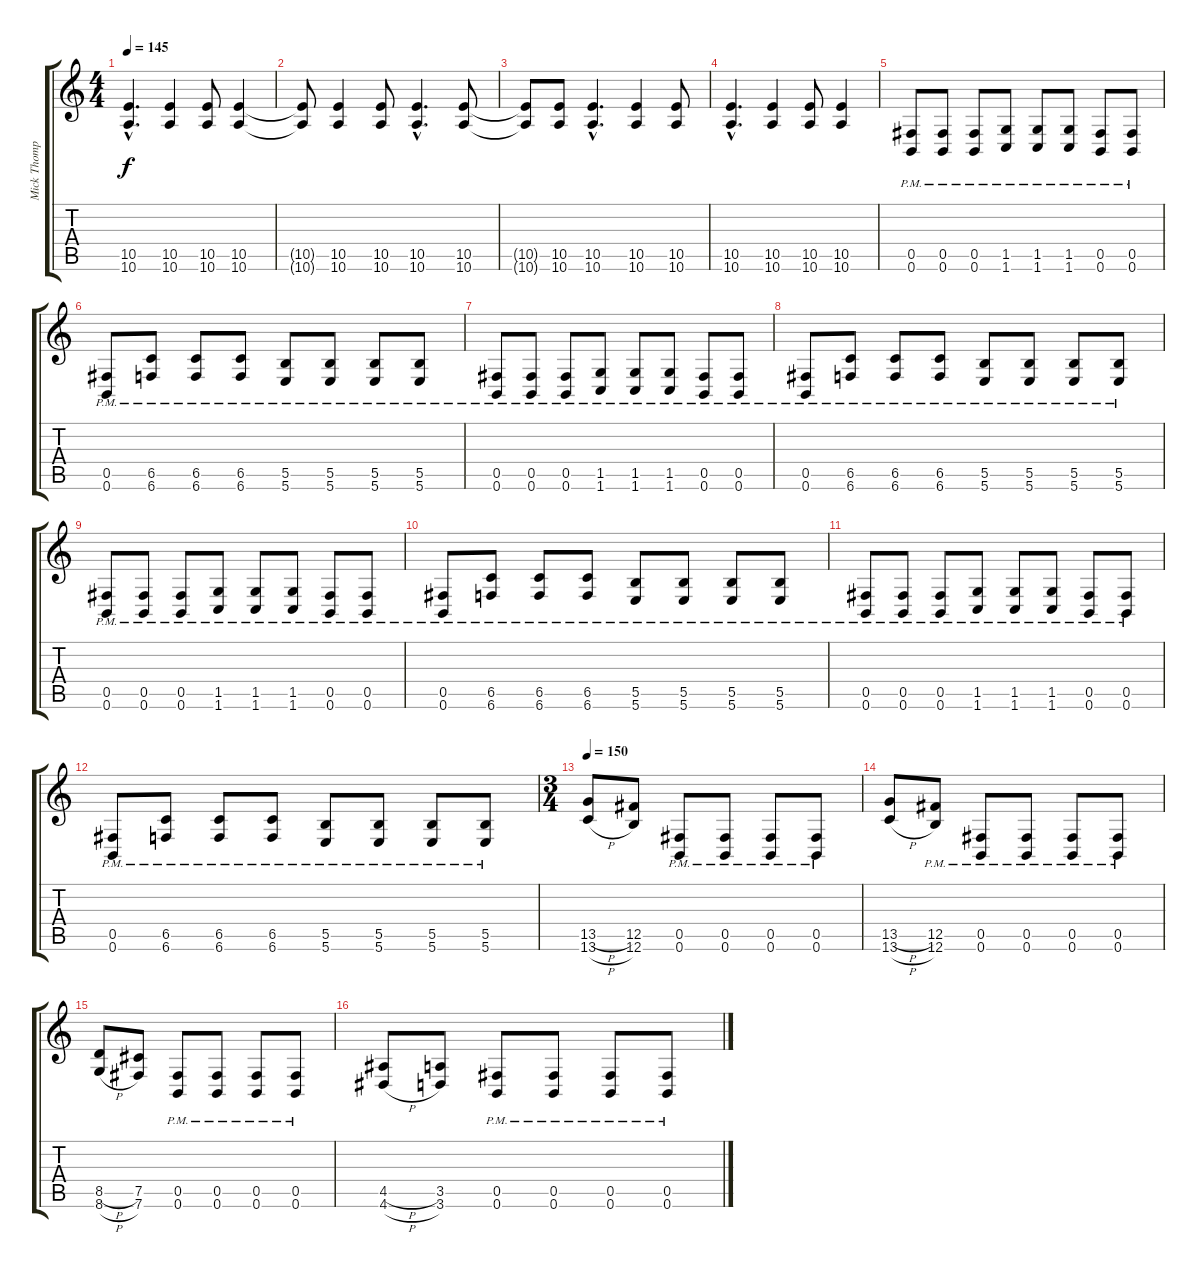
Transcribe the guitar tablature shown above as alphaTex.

\track ("Mick Thompson" "Mick Thomp") {instrument distortionguitar}
\staff {score tabs}
\tuning (Db4 Ab3 E3 B2 Gb2 B1) {hide}
\ts (4 4)
\tempo 145
\clef g2
\ks c
(10.5{hac} 10.6{hac}).4{d dy f} (10.5 10.6).4 (10.5 10.6).8 (10.5 10.6).4 |
(10.5{t} 10.6{t}).8 (10.5 10.6).4 (10.5 10.6).8 (10.5{hac} 10.6{hac}).4{d} (10.5 10.6).8 |
(10.5{t} 10.6{t}).8 (10.5 10.6).8 (10.5{hac} 10.6{hac}).4{d} (10.5 10.6).4 (10.5 10.6).8 |
(10.5{hac} 10.6{hac}).4{d} (10.5 10.6).4 (10.5 10.6).8 (10.5 10.6).4 |
(0.5{pm} 0.6{pm}).8 (0.5{pm} 0.6{pm}).8 (0.5{pm} 0.6{pm}).8 (1.5{pm} 1.6{pm}).8 (1.5{pm} 1.6{pm}).8 (1.5{pm} 1.6{pm}).8 (0.5{pm} 0.6{pm}).8 (0.5{pm} 0.6{pm}).8 |
(0.5{pm} 0.6{pm}).8 (6.5{pm} 6.6{pm}).8 (6.5{pm} 6.6{pm}).8 (6.5{pm} 6.6{pm}).8 (5.5{pm} 5.6{pm}).8 (5.5{pm} 5.6{pm}).8 (5.5{pm} 5.6{pm}).8 (5.5{pm} 5.6{pm}).8 |
(0.5{pm} 0.6{pm}).8 (0.5{pm} 0.6{pm}).8 (0.5{pm} 0.6{pm}).8 (1.5{pm} 1.6{pm}).8 (1.5{pm} 1.6{pm}).8 (1.5{pm} 1.6{pm}).8 (0.5{pm} 0.6{pm}).8 (0.5{pm} 0.6{pm}).8 |
(0.5{pm} 0.6{pm}).8 (6.5{pm} 6.6{pm}).8 (6.5{pm} 6.6{pm}).8 (6.5{pm} 6.6{pm}).8 (5.5{pm} 5.6{pm}).8 (5.5{pm} 5.6{pm}).8 (5.5{pm} 5.6{pm}).8 (5.5{pm} 5.6{pm}).8 |
(0.5{pm} 0.6{pm}).8 (0.5{pm} 0.6{pm}).8 (0.5{pm} 0.6{pm}).8 (1.5{pm} 1.6{pm}).8 (1.5{pm} 1.6{pm}).8 (1.5{pm} 1.6{pm}).8 (0.5{pm} 0.6{pm}).8 (0.5{pm} 0.6{pm}).8 |
(0.5{pm} 0.6{pm}).8 (6.5{pm} 6.6{pm}).8 (6.5{pm} 6.6{pm}).8 (6.5{pm} 6.6{pm}).8 (5.5{pm} 5.6{pm}).8 (5.5{pm} 5.6{pm}).8 (5.5{pm} 5.6{pm}).8 (5.5{pm} 5.6{pm}).8 |
(0.5{pm} 0.6{pm}).8 (0.5{pm} 0.6{pm}).8 (0.5{pm} 0.6{pm}).8 (1.5{pm} 1.6{pm}).8 (1.5{pm} 1.6{pm}).8 (1.5{pm} 1.6{pm}).8 (0.5{pm} 0.6{pm}).8 (0.5{pm} 0.6{pm}).8 |
(0.5{pm} 0.6{pm}).8 (6.5{pm} 6.6{pm}).8 (6.5{pm} 6.6{pm}).8 (6.5{pm} 6.6{pm}).8 (5.5{pm} 5.6{pm}).8 (5.5{pm} 5.6{pm}).8 (5.5{pm} 5.6{pm}).8 (5.5{pm} 5.6{pm}).8 |
\ts (3 4)
\tempo 150
(13.5{h} 13.6{h}).8 (12.5 12.6).8 (0.5{pm} 0.6).8 (0.5{pm} 0.6).8 (0.5{pm} 0.6).8 (0.5{pm} 0.6).8 |
(13.5{h} 13.6{h}).8 (12.5{pm} 12.6).8 (0.5{pm} 0.6).8 (0.5{pm} 0.6).8 (0.5{pm} 0.6).8 (0.5{pm} 0.6).8 |
(8.5{h} 8.6{h}).8 (7.5 7.6).8 (0.5{pm} 0.6).8 (0.5{pm} 0.6).8 (0.5{pm} 0.6).8 (0.5{pm} 0.6).8 |
(4.5{h} 4.6{h}).8 (3.5 3.6).8 (0.5{pm} 0.6).8 (0.5{pm} 0.6).8 (0.5{pm} 0.6).8 (0.5{pm} 0.6).8
